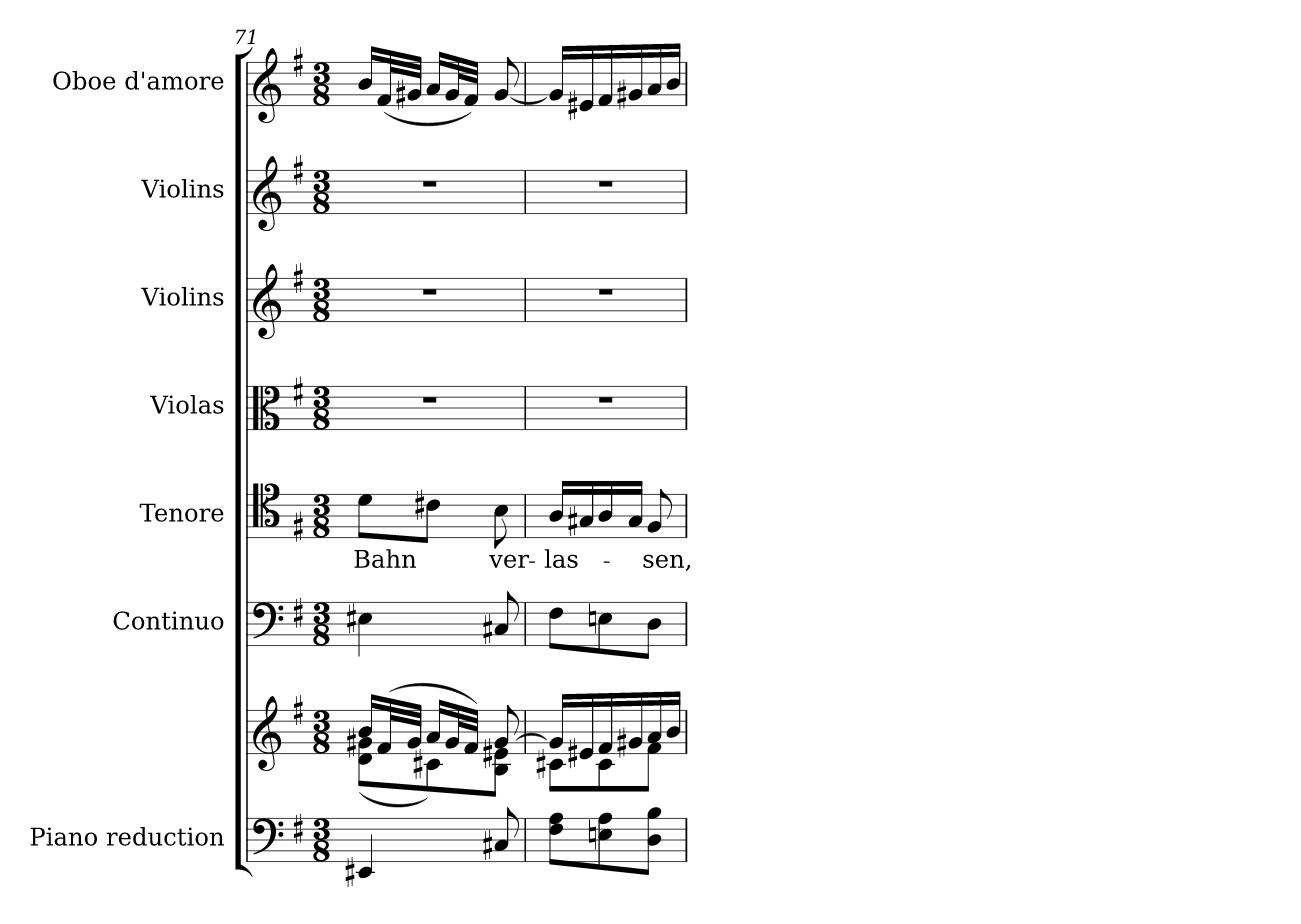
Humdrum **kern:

**kern	**kern	**kern	**kern	**text	**kern	**kern	**kern	**kern
*part7	*part7	*part6	*part5	*part5	*part4	*part3	*part2	*part1
*staff8	*staff7	*staff6	*staff5	*staff5	*staff4	*staff3	*staff2	*staff1
*I"Piano reduction	*	*I"Continuo	*I"Tenore	*	*I"Violas	*I"Violins	*I"Violins	*I"Oboe d'amore
*I'Pno	*	*	*	*	*	*	*	*I'Ob
*clefF4	*clefG2	*clefF4	*clefC4	*	*clefC3	*clefG2	*clefG2	*clefG2
*k[f#]	*k[f#]	*k[f#]	*k[f#]	*	*k[f#]	*k[f#]	*k[f#]	*k[f#]
*M3/8	*M3/8	*M3/8	*M3/8	*	*M3/8	*M3/8	*M3/8	*M3/8
=71	=71	=71	=71	=71	=71	=71	=71	=71
*	*^	*	*	*	*	*	*	*
!	!	!	!	!	!LO:LY:b	!	!	!	!
4EE#X/	16b/LL	(8d\ 8g#X\L	4E#X\	8d\L	Bahn	4.r	4.r	4.r	16b/LL
.	(32f#/L	.	.	.	.	.	.	.	(32f#/L
.	32g#/JJJ	.	.	.	.	.	.	.	32g#X/JJJ
.	16a/LL	8c#X\)	.	8c#X\J	.	.	.	.	16a/LL
.	32g#/L	.	.	.	.	.	.	.	32g#/L
.	32f#/JJJ)	.	.	.	.	.	.	.	32f#/JJJ)
!	!	!	!	!	!LO:LY:b	!	!	!	!
8C#X/	[8g#/	8B\ 8e#X\J	8C#X/	8B\	ver-	.	.	.	[8g#/
!!LO:LB:g=z
=72	=72	=72	=72	=72	=72	=72	=72	=72	=72
!	!	!	!	!	!LO:LY:b	!	!	!	!
8F#\ 8A\L	16g#/LL]	8c#X\L	8F#\L	16A/LL	-las-	4.r	4.r	4.r	16g#/LL]
.	16e#X/	.	.	16G#X/	.	.	.	.	16e#X/
8En\ 8A\	16f#/	8c#\	8En\	16A/	.	.	.	.	16f#/
.	16g#X/	.	.	16G#/JJ	.	.	.	.	16g#X/
!	!	!	!	!	!LO:LY:b	!	!	!	!
8D\ 8B\J	16a/	8f#\J	8D\J	8F#/	-sen,	.	.	.	16a/
.	16b/JJ	.	.	.	.	.	.	.	16b/JJ
*	*v	*v	*	*	*	*	*	*	*
=	=	=	=	=	=	=	=	=
*-	*-	*-	*-	*-	*-	*-	*-	*-
